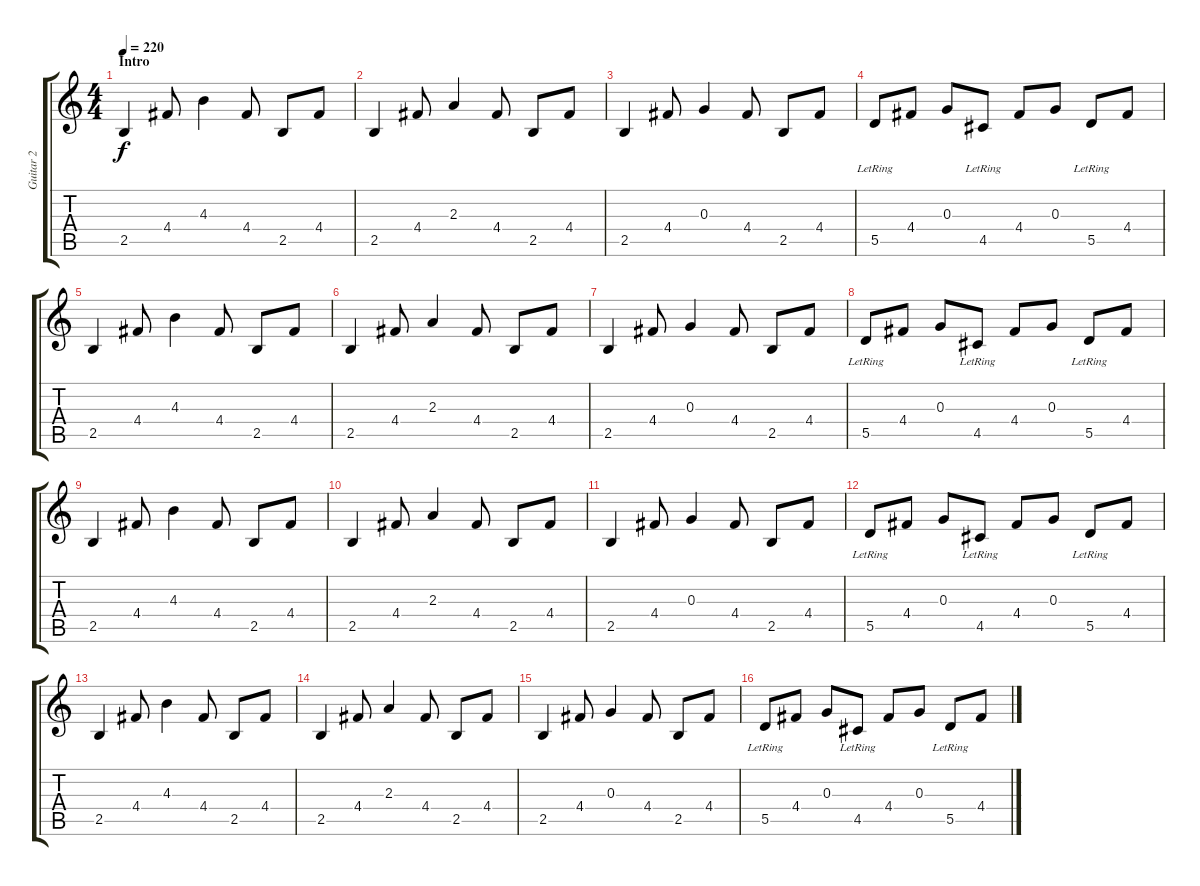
\track ("Guitar 2" "Guitar 2") {instrument acousticguitarsteel}
\staff {score tabs}
\tuning (E4 B3 G3 D3 A2 E2) {hide}
\ts (4 4)
\section ("" "Intro")
\tempo 220
\clef g2
\ks c
2.5.4{dy f instrument acousticguitarsteel} 4.4.8 4.3.4 4.4.8 2.5.8 4.4.8 |
2.5.4 4.4.8 2.3.4 4.4.8 2.5.8 4.4.8 |
2.5.4 4.4.8 0.3.4 4.4.8 2.5.8 4.4.8 |
5.5{lr}.8 4.4.8 0.3.8 4.5{lr}.8 4.4.8 0.3.8 5.5{lr}.8 4.4.8 |
2.5.4 4.4.8 4.3.4 4.4.8 2.5.8 4.4.8 |
2.5.4 4.4.8 2.3.4 4.4.8 2.5.8 4.4.8 |
2.5.4 4.4.8 0.3.4 4.4.8 2.5.8 4.4.8 |
5.5{lr}.8 4.4.8 0.3.8 4.5{lr}.8 4.4.8 0.3.8 5.5{lr}.8 4.4.8 |
2.5.4 4.4.8 4.3.4 4.4.8 2.5.8 4.4.8 |
2.5.4 4.4.8 2.3.4 4.4.8 2.5.8 4.4.8 |
2.5.4 4.4.8 0.3.4 4.4.8 2.5.8 4.4.8 |
5.5{lr}.8 4.4.8 0.3.8 4.5{lr}.8 4.4.8 0.3.8 5.5{lr}.8 4.4.8 |
2.5.4 4.4.8 4.3.4 4.4.8 2.5.8 4.4.8 |
2.5.4 4.4.8 2.3.4 4.4.8 2.5.8 4.4.8 |
2.5.4 4.4.8 0.3.4 4.4.8 2.5.8 4.4.8 |
5.5{lr}.8 4.4.8 0.3.8 4.5{lr}.8 4.4.8 0.3.8 5.5{lr}.8 4.4.8
